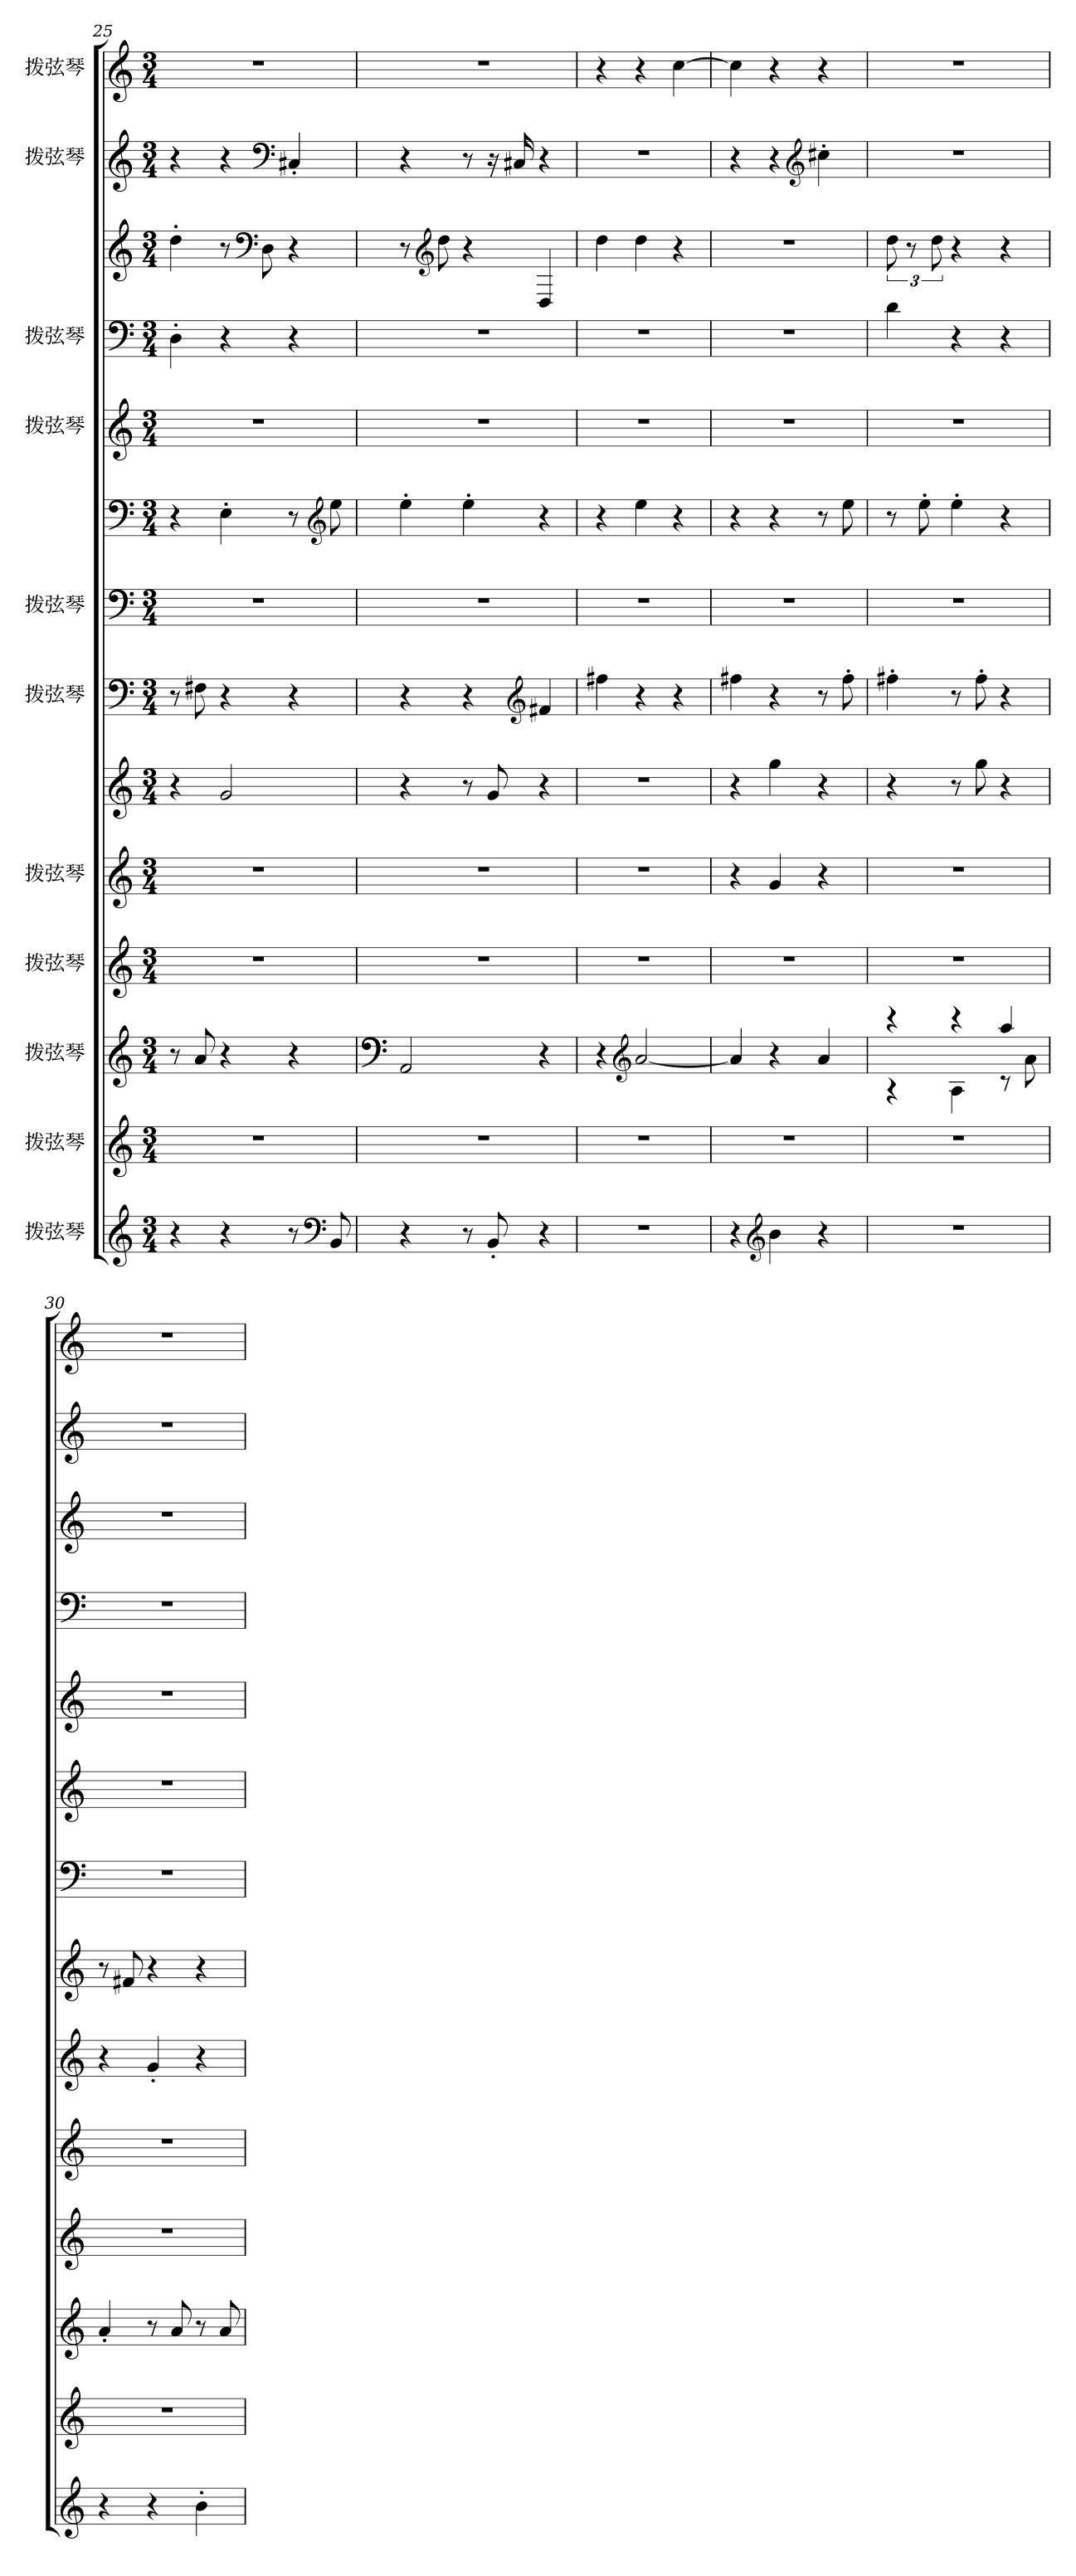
**kern	**kern	**kern	**kern	**kern	**kern	**kern	**kern	**kern	**kern	**kern	**kern	**kern	**kern
*part11	*part10	*part9	*part8	*part7	*part7	*part6	*part5	*part5	*part4	*part3	*part3	*part2	*part1
*staff14	*staff13	*staff12	*staff11	*staff10	*staff9	*staff8	*staff7	*staff6	*staff5	*staff4	*staff3	*staff2	*staff1
*I"拨弦琴	*I"拨弦琴	*I"拨弦琴	*I"拨弦琴	*I"拨弦琴	*	*I"拨弦琴	*I"拨弦琴	*	*I"拨弦琴	*I"拨弦琴	*	*I"拨弦琴	*I"拨弦琴
!!LO:PB:g=z
*clefG2	*clefG2	*clefG2	*clefG2	*clefG2	*clefG2	*clefF4	*clefF4	*clefF4	*clefG2	*clefF4	*clefG2	*clefG2	*clefG2
*k[]	*k[]	*k[]	*k[]	*k[]	*k[]	*k[]	*k[]	*k[]	*k[]	*k[]	*k[]	*k[]	*k[]
*M3/4	*M3/4	*M3/4	*M3/4	*M3/4	*M3/4	*M3/4	*M3/4	*M3/4	*M3/4	*M3/4	*M3/4	*M3/4	*M3/4
=25	=25	=25	=25	=25	=25	=25	=25	=25	=25	=25	=25	=25	=25
4r	2.r	8r	2.r	2.r	4r	8r	2.r	4r	2.r	4D'\	4dd'\	4r	2.r
.	.	8a/	.	.	.	8F#X\	.	.	.	.	.	.	.
4r	.	4r	.	.	2g/	4r	.	4E'\	.	4r	8r	4r	.
*	*	*	*	*	*	*	*	*	*	*	*clefF4	*	*
.	.	.	.	.	.	.	.	.	.	.	8D\	.	.
*	*	*	*	*	*	*	*	*	*	*	*	*clefF4	*
8r	.	4r	.	.	.	4r	.	8r	.	4r	4r	4C#X'/	.
*clefF4	*	*	*	*	*	*	*	*clefG2	*	*	*	*	*
8BB/	.	.	.	.	.	.	.	8ee\	.	.	.	.	.
=26	=26	=26	=26	=26	=26	=26	=26	=26	=26	=26	=26	=26	=26
*	*	*clefF4	*	*	*	*	*	*	*	*	*	*	*
4r	2.r	2AA/	2.r	2.r	4r	4r	2.r	4ee'\	2.r	2.r	8r	4r	2.r
*	*	*	*	*	*	*	*	*	*	*	*clefG2	*	*
.	.	.	.	.	.	.	.	.	.	.	8dd\	.	.
8r	.	.	.	.	8r	4r	.	4ee'\	.	.	4r	8r	.
8BB'/	.	.	.	.	8g/	.	.	.	.	.	.	16r	.
.	.	.	.	.	.	.	.	.	.	.	.	16C#X/	.
*	*	*	*	*	*	*clefG2	*	*	*	*	*	*	*
4r	.	4r	.	.	4r	4f#X/	.	4r	.	.	4D/	4r	.
=27	=27	=27	=27	=27	=27	=27	=27	=27	=27	=27	=27	=27	=27
2.r	2.r	4r	2.r	2.r	2.r	4ff#X\	2.r	4r	2.r	2.r	4dd\	2.r	4r
*	*	*clefG2	*	*	*	*	*	*	*	*	*	*	*
.	.	[2a/	.	.	.	4r	.	4ee\	.	.	4dd\	.	4r
.	.	.	.	.	.	4r	.	4r	.	.	4r	.	[4cc\
=28	=28	=28	=28	=28	=28	=28	=28	=28	=28	=28	=28	=28	=28
4r	2.r	4a/]	2.r	4r	4r	4ff#X\	2.r	4r	2.r	2.r	2.r	4r	4cc\]
*clefG2	*	*	*	*	*	*	*	*	*	*	*	*	*
4b\	.	4r	.	4g/	4gg\	4r	.	4r	.	.	.	4r	4r
*	*	*	*	*	*	*	*	*	*	*	*	*clefG2	*
4r	.	4a/	.	4r	4r	8r	.	8r	.	.	.	4cc#X'\	4r
.	.	.	.	.	.	8ff#'\	.	8ee\	.	.	.	.	.
!!LO:PB:g=z
=29	=29	=29	=29	=29	=29	=29	=29	=29	=29	=29	=29	=29	=29
*	*	*^	*	*	*	*	*	*	*	*	*	*	*
2.r	2.r	4r	4r	2.r	2.r	4r	4ff#X'\	2.r	8r	2.r	4d\	12dd\	2.r	2.r
.	.	.	.	.	.	.	.	.	.	.	.	12r	.	.
.	.	.	.	.	.	.	.	.	8ee'\	.	.	.	.	.
.	.	.	.	.	.	.	.	.	.	.	.	12dd\	.	.
.	.	4r	4A\	.	.	8r	8r	.	4ee'\	.	4r	4r	.	.
.	.	.	.	.	.	8gg\	8ff#'\	.	.	.	.	.	.	.
.	.	4aa/	8r	.	.	4r	4r	.	4r	.	4r	4r	.	.
.	.	.	8a\	.	.	.	.	.	.	.	.	.	.	.
*	*	*v	*v	*	*	*	*	*	*	*	*	*	*	*
=30	=30	=30	=30	=30	=30	=30	=30	=30	=30	=30	=30	=30	=30
4r	2.r	4a'/	2.r	2.r	4r	8r	2.r	2.r	2.r	2.r	2.r	2.r	2.r
.	.	.	.	.	.	8f#X/	.	.	.	.	.	.	.
4r	.	8r	.	.	4g'/	4r	.	.	.	.	.	.	.
.	.	8a/	.	.	.	.	.	.	.	.	.	.	.
4b'\	.	8r	.	.	4r	4r	.	.	.	.	.	.	.
.	.	8a/	.	.	.	.	.	.	.	.	.	.	.
=	=	=	=	=	=	=	=	=	=	=	=	=	=
*-	*-	*-	*-	*-	*-	*-	*-	*-	*-	*-	*-	*-	*-
